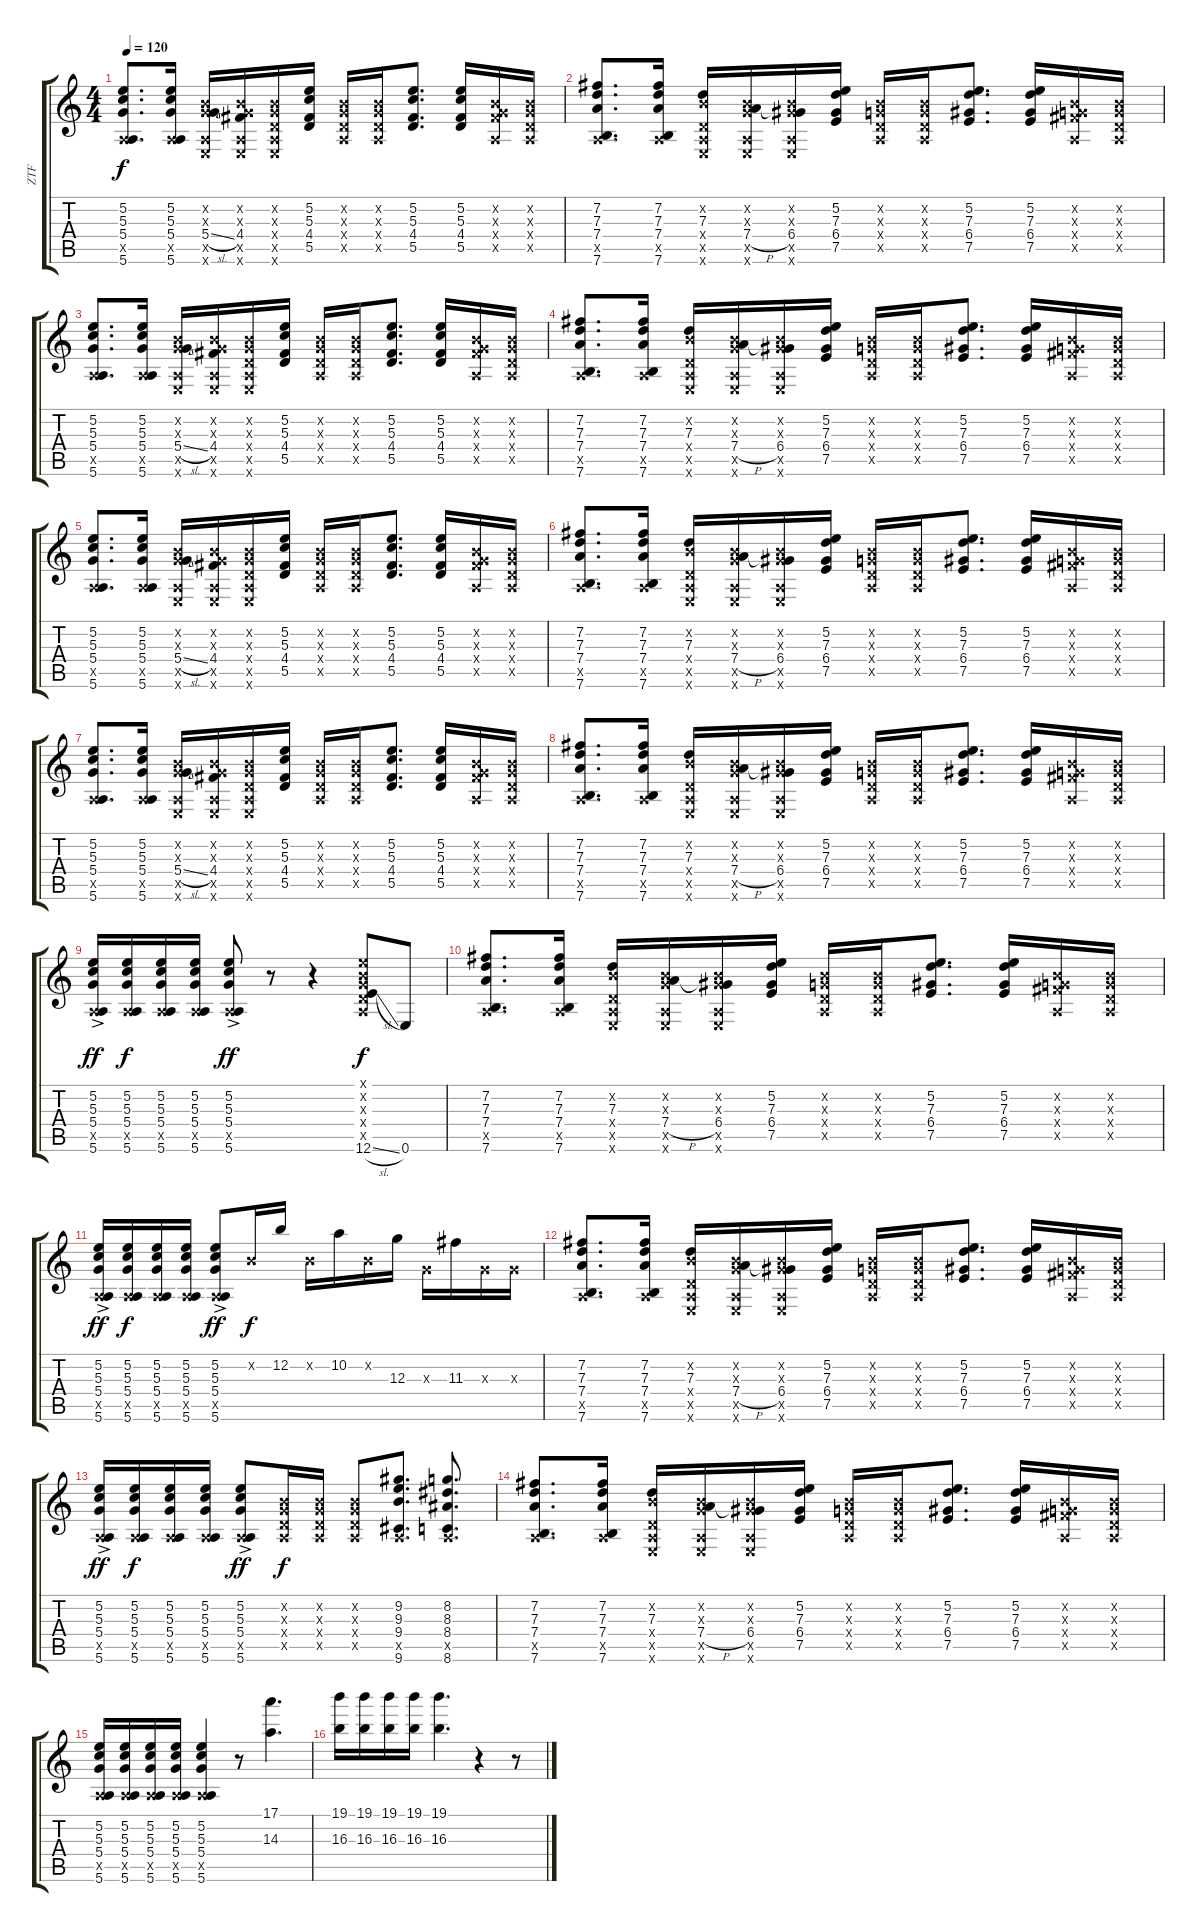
\track ("ZTF" "ZTF") {instrument acousticguitarsteel}
\staff {score tabs}
\tuning (E4 B3 G3 D3 A2 E2) {hide}
\ts (4 4)
\tempo 120
\clef g2
\ks c
(5.2 5.3 5.4 0.5{x} 5.6).8{d dy f volume 10} (5.2 5.3 5.4 0.5{x} 5.6).16 (0.2{x} 0.3{x} 5.4{sl} 0.5{x} 0.6{x}).16 (0.2{x} 0.3{x} 4.4 0.5{x} 0.6{x}).16 (0.2{x} 0.3{x} 0.4{x} 0.5{x} 0.6{x}).16 (5.2 5.3 4.4 5.5).16 (0.2{x} 0.3{x} 0.4{x} 0.5{x}).16 (0.2{x} 0.3{x} 0.4{x} 0.5{x}).16 (5.2 5.3 4.4 5.5).8{d} (5.2 5.3 4.4 5.5).16 (0.2{x} 0.3{x} 4.4{x} 0.5{x}).16 (0.2{x} 0.3{x} 0.4{x} 0.5{x}).16 |
(7.2 7.3 7.4 0.5{x} 7.6).8{d} (7.2 7.3 7.4 0.5{x} 7.6).16 (0.2{x} 7.3 0.4{x} 0.5{x} 0.6{x}).16 (0.2{x} 0.3{x} 7.4{h} 0.5{x} 0.6{x}).16 (0.2{x} 0.3{x} 6.4 0.5{x} 0.6{x}).16 (5.2 7.3 6.4 7.5).16 (0.2{x} 0.3{x} 0.4{x} 0.5{x}).16 (0.2{x} 0.3{x} 0.4{x} 0.5{x}).16 (5.2 7.3 6.4 7.5).8{d} (5.2 7.3 6.4 7.5).16 (0.2{x} 0.3{x} 4.4{x} 0.5{x}).16 (0.2{x} 0.3{x} 0.4{x} 0.5{x}).16 |
(5.2 5.3 5.4 0.5{x} 5.6).8{d volume 10} (5.2 5.3 5.4 0.5{x} 5.6).16 (0.2{x} 0.3{x} 5.4{sl} 0.5{x} 0.6{x}).16 (0.2{x} 0.3{x} 4.4 0.5{x} 0.6{x}).16 (0.2{x} 0.3{x} 0.4{x} 0.5{x} 0.6{x}).16 (5.2 5.3 4.4 5.5).16 (0.2{x} 0.3{x} 0.4{x} 0.5{x}).16 (0.2{x} 0.3{x} 0.4{x} 0.5{x}).16 (5.2 5.3 4.4 5.5).8{d} (5.2 5.3 4.4 5.5).16 (0.2{x} 0.3{x} 4.4{x} 0.5{x}).16 (0.2{x} 0.3{x} 0.4{x} 0.5{x}).16 |
(7.2 7.3 7.4 0.5{x} 7.6).8{d} (7.2 7.3 7.4 0.5{x} 7.6).16 (0.2{x} 7.3 0.4{x} 0.5{x} 0.6{x}).16 (0.2{x} 0.3{x} 7.4{h} 0.5{x} 0.6{x}).16 (0.2{x} 0.3{x} 6.4 0.5{x} 0.6{x}).16 (5.2 7.3 6.4 7.5).16 (0.2{x} 0.3{x} 0.4{x} 0.5{x}).16 (0.2{x} 0.3{x} 0.4{x} 0.5{x}).16 (5.2 7.3 6.4 7.5).8{d} (5.2 7.3 6.4 7.5).16 (0.2{x} 0.3{x} 4.4{x} 0.5{x}).16 (0.2{x} 0.3{x} 0.4{x} 0.5{x}).16 |
(5.2 5.3 5.4 0.5{x} 5.6).8{d volume 10} (5.2 5.3 5.4 0.5{x} 5.6).16 (0.2{x} 0.3{x} 5.4{sl} 0.5{x} 0.6{x}).16 (0.2{x} 0.3{x} 4.4 0.5{x} 0.6{x}).16 (0.2{x} 0.3{x} 0.4{x} 0.5{x} 0.6{x}).16 (5.2 5.3 4.4 5.5).16 (0.2{x} 0.3{x} 0.4{x} 0.5{x}).16 (0.2{x} 0.3{x} 0.4{x} 0.5{x}).16 (5.2 5.3 4.4 5.5).8{d} (5.2 5.3 4.4 5.5).16 (0.2{x} 0.3{x} 4.4{x} 0.5{x}).16 (0.2{x} 0.3{x} 0.4{x} 0.5{x}).16 |
(7.2 7.3 7.4 0.5{x} 7.6).8{d} (7.2 7.3 7.4 0.5{x} 7.6).16 (0.2{x} 7.3 0.4{x} 0.5{x} 0.6{x}).16 (0.2{x} 0.3{x} 7.4{h} 0.5{x} 0.6{x}).16 (0.2{x} 0.3{x} 6.4 0.5{x} 0.6{x}).16 (5.2 7.3 6.4 7.5).16 (0.2{x} 0.3{x} 0.4{x} 0.5{x}).16 (0.2{x} 0.3{x} 0.4{x} 0.5{x}).16 (5.2 7.3 6.4 7.5).8{d} (5.2 7.3 6.4 7.5).16 (0.2{x} 0.3{x} 4.4{x} 0.5{x}).16 (0.2{x} 0.3{x} 0.4{x} 0.5{x}).16 |
(5.2 5.3 5.4 0.5{x} 5.6).8{d volume 10} (5.2 5.3 5.4 0.5{x} 5.6).16 (0.2{x} 0.3{x} 5.4{sl} 0.5{x} 0.6{x}).16 (0.2{x} 0.3{x} 4.4 0.5{x} 0.6{x}).16 (0.2{x} 0.3{x} 0.4{x} 0.5{x} 0.6{x}).16 (5.2 5.3 4.4 5.5).16 (0.2{x} 0.3{x} 0.4{x} 0.5{x}).16 (0.2{x} 0.3{x} 0.4{x} 0.5{x}).16 (5.2 5.3 4.4 5.5).8{d} (5.2 5.3 4.4 5.5).16 (0.2{x} 0.3{x} 4.4{x} 0.5{x}).16 (0.2{x} 0.3{x} 0.4{x} 0.5{x}).16 |
(7.2 7.3 7.4 0.5{x} 7.6).8{d} (7.2 7.3 7.4 0.5{x} 7.6).16 (0.2{x} 7.3 0.4{x} 0.5{x} 0.6{x}).16 (0.2{x} 0.3{x} 7.4{h} 0.5{x} 0.6{x}).16 (0.2{x} 0.3{x} 6.4 0.5{x} 0.6{x}).16 (5.2 7.3 6.4 7.5).16 (0.2{x} 0.3{x} 0.4{x} 0.5{x}).16 (0.2{x} 0.3{x} 0.4{x} 0.5{x}).16 (5.2 7.3 6.4 7.5).8{d} (5.2 7.3 6.4 7.5).16 (0.2{x} 0.3{x} 4.4{x} 0.5{x}).16 (0.2{x} 0.3{x} 0.4{x} 0.5{x}).16 |
(5.2{ac} 5.3{ac} 5.4{ac} 0.5{ac x} 5.6{ac}).16{dy ff} (5.2 5.3 5.4 0.5{x} 5.6).16{dy f} (5.2 5.3 5.4 0.5{x} 5.6).16 (5.2 5.3 5.4 0.5{x} 5.6).16 (5.2{ac} 5.3{ac} 5.4{ac} 0.5{ac x} 5.6{ac}).8{dy ff} r.8 r.4 (0.1{x} 0.2{x} 0.3{x} 0.4{x} 0.5{x} 12.6{sl}).8{dy f} 0.6.8 |
(7.2 7.3 7.4 0.5{x} 7.6).8{d} (7.2 7.3 7.4 0.5{x} 7.6).16 (0.2{x} 7.3 0.4{x} 0.5{x} 0.6{x}).16 (0.2{x} 0.3{x} 7.4{h} 0.5{x} 0.6{x}).16 (0.2{x} 0.3{x} 6.4 0.5{x} 0.6{x}).16 (5.2 7.3 6.4 7.5).16 (0.2{x} 0.3{x} 0.4{x} 0.5{x}).16 (0.2{x} 0.3{x} 0.4{x} 0.5{x}).16 (5.2 7.3 6.4 7.5).8{d} (5.2 7.3 6.4 7.5).16 (0.2{x} 0.3{x} 4.4{x} 0.5{x}).16 (0.2{x} 0.3{x} 0.4{x} 0.5{x}).16 |
(5.2{ac} 5.3{ac} 5.4{ac} 0.5{ac x} 5.6{ac}).16{dy ff} (5.2 5.3 5.4 0.5{x} 5.6).16{dy f} (5.2 5.3 5.4 0.5{x} 5.6).16 (5.2 5.3 5.4 0.5{x} 5.6).16 (5.2{ac} 5.3{ac} 5.4{ac} 0.5{ac x} 5.6{ac}).8{dy ff} 0.2{x}.16{dy f} 12.2.16 0.2{x}.16 10.2.16 0.2{x}.16 12.3.16 0.3{x}.16 11.3.16 0.3{x}.16 0.3{x}.16 |
(7.2 7.3 7.4 0.5{x} 7.6).8{d} (7.2 7.3 7.4 0.5{x} 7.6).16 (0.2{x} 7.3 0.4{x} 0.5{x} 0.6{x}).16 (0.2{x} 0.3{x} 7.4{h} 0.5{x} 0.6{x}).16 (0.2{x} 0.3{x} 6.4 0.5{x} 0.6{x}).16 (5.2 7.3 6.4 7.5).16 (0.2{x} 0.3{x} 0.4{x} 0.5{x}).16 (0.2{x} 0.3{x} 0.4{x} 0.5{x}).16 (5.2 7.3 6.4 7.5).8{d} (5.2 7.3 6.4 7.5).16 (0.2{x} 0.3{x} 4.4{x} 0.5{x}).16 (0.2{x} 0.3{x} 0.4{x} 0.5{x}).16 |
(5.2{ac} 5.3{ac} 5.4{ac} 0.5{ac x} 5.6{ac}).16{dy ff} (5.2 5.3 5.4 0.5{x} 5.6).16{dy f} (5.2 5.3 5.4 0.5{x} 5.6).16 (5.2 5.3 5.4 0.5{x} 5.6).16 (5.2{ac} 5.3{ac} 5.4{ac} 0.5{ac x} 5.6{ac}).8{dy ff} (0.2{x} 0.3{x} 0.4{x} 0.5{x}).16{dy f} (0.2{x} 0.3{x} 0.4{x} 0.5{x}).16 (0.2{x} 0.3{x} 0.4{x} 0.5{x}).8 (9.2 9.3 9.4 0.5{x} 9.6).8{d} (8.2 8.3 8.4 0.5{x} 8.6).8{d} |
(7.2 7.3 7.4 0.5{x} 7.6).8{d} (7.2 7.3 7.4 0.5{x} 7.6).16 (0.2{x} 7.3 0.4{x} 0.5{x} 0.6{x}).16 (0.2{x} 0.3{x} 7.4{h} 0.5{x} 0.6{x}).16 (0.2{x} 0.3{x} 6.4 0.5{x} 0.6{x}).16 (5.2 7.3 6.4 7.5).16 (0.2{x} 0.3{x} 0.4{x} 0.5{x}).16 (0.2{x} 0.3{x} 0.4{x} 0.5{x}).16 (5.2 7.3 6.4 7.5).8{d} (5.2 7.3 6.4 7.5).16 (0.2{x} 0.3{x} 4.4{x} 0.5{x}).16 (0.2{x} 0.3{x} 0.4{x} 0.5{x}).16 |
(5.2 5.3 5.4 0.5{x} 5.6).16 (5.2 5.3 5.4 0.5{x} 5.6).16 (5.2 5.3 5.4 0.5{x} 5.6).16 (5.2 5.3 5.4 0.5{x} 5.6).16 (5.2 5.3 5.4 0.5{x} 5.6).4 r.8 (17.1 14.3).4{d volume 12} |
(19.1 16.3).16 (19.1 16.3).16 (19.1 16.3).16 (19.1 16.3).16 (19.1 16.3).4{d} r.4 r.8
